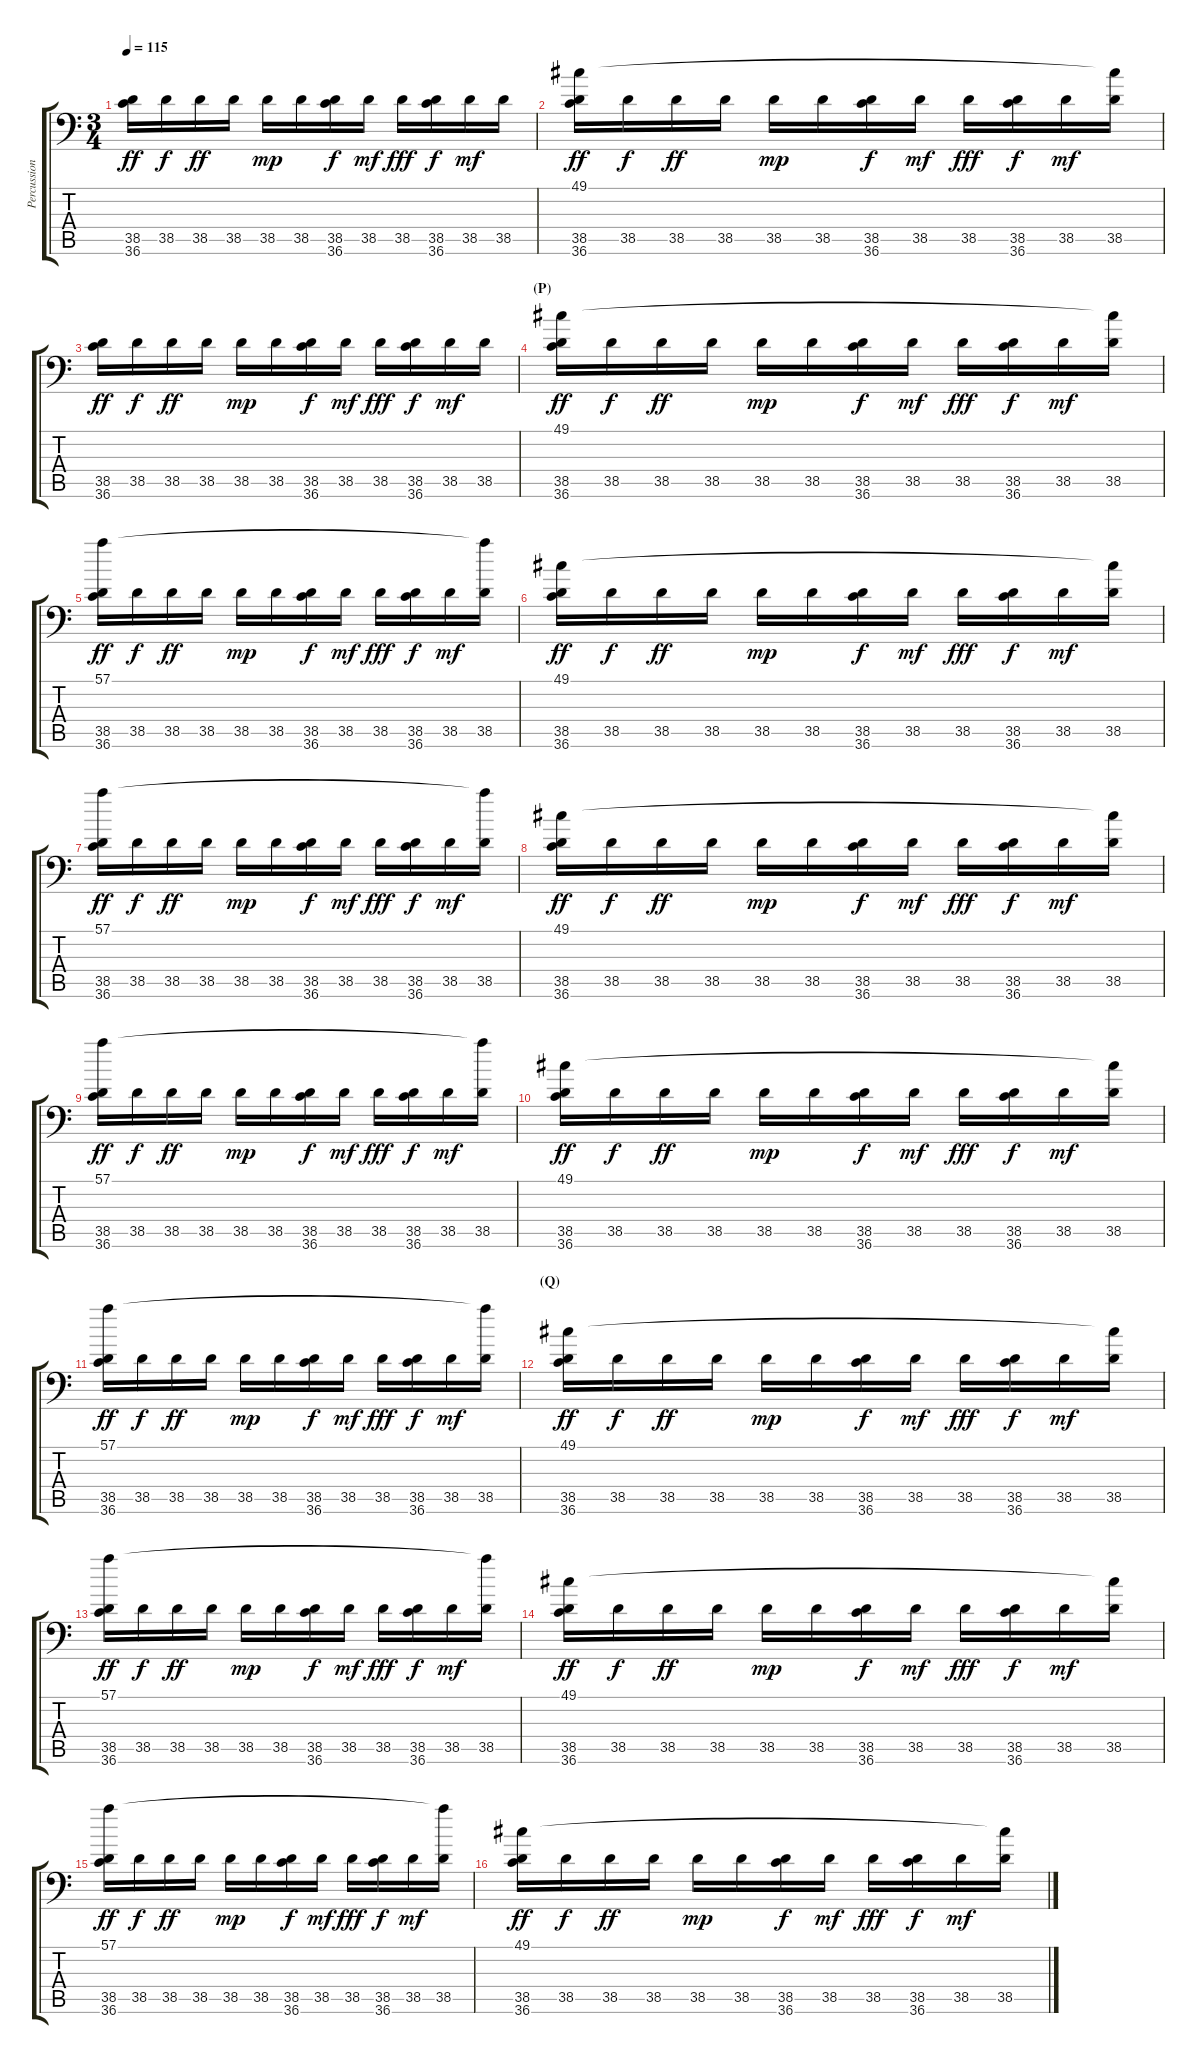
\track ("Percussion" "Percussion") {instrument acousticgrandpiano}
\staff {score tabs}
\tuning (C-1 C-1 C-1 C-1 C-1 C-1) {hide}
\ts (3 4)
\tempo 115
\clef f4
\ks c
(38.5 36.6).16{dy ff} 38.5.16{dy f} 38.5.16{dy ff} 38.5.16 38.5.16{dy mp} 38.5.16 (38.5 36.6).16{dy f} 38.5.16{dy mf} 38.5.16{dy fff} (38.5 36.6).16{dy f} 38.5.16{dy mf} 38.5.16 |
(49.1 38.5 36.6).16{dy ff} 38.5.16{dy f} 38.5.16{dy ff} 38.5.16 38.5.16{dy mp} 38.5.16 (38.5 36.6).16{dy f} 38.5.16{dy mf} 38.5.16{dy fff} (38.5 36.6).16{dy f} 38.5.16{dy mf} (49.1{t} 38.5).16 |
(38.5 36.6).16{dy ff} 38.5.16{dy f} 38.5.16{dy ff} 38.5.16 38.5.16{dy mp} 38.5.16 (38.5 36.6).16{dy f} 38.5.16{dy mf} 38.5.16{dy fff} (38.5 36.6).16{dy f} 38.5.16{dy mf} 38.5.16 |
\section ("" "(P)")
(49.1 38.5 36.6).16{dy ff} 38.5.16{dy f} 38.5.16{dy ff} 38.5.16 38.5.16{dy mp} 38.5.16 (38.5 36.6).16{dy f} 38.5.16{dy mf} 38.5.16{dy fff} (38.5 36.6).16{dy f} 38.5.16{dy mf} (49.1{t} 38.5).16 |
(57.1 38.5 36.6).16{dy ff} 38.5.16{dy f} 38.5.16{dy ff} 38.5.16 38.5.16{dy mp} 38.5.16 (38.5 36.6).16{dy f} 38.5.16{dy mf} 38.5.16{dy fff} (38.5 36.6).16{dy f} 38.5.16{dy mf} (57.1{t} 38.5).16 |
(49.1 38.5 36.6).16{dy ff} 38.5.16{dy f} 38.5.16{dy ff} 38.5.16 38.5.16{dy mp} 38.5.16 (38.5 36.6).16{dy f} 38.5.16{dy mf} 38.5.16{dy fff} (38.5 36.6).16{dy f} 38.5.16{dy mf} (49.1{t} 38.5).16 |
(57.1 38.5 36.6).16{dy ff} 38.5.16{dy f} 38.5.16{dy ff} 38.5.16 38.5.16{dy mp} 38.5.16 (38.5 36.6).16{dy f} 38.5.16{dy mf} 38.5.16{dy fff} (38.5 36.6).16{dy f} 38.5.16{dy mf} (57.1{t} 38.5).16 |
(49.1 38.5 36.6).16{dy ff} 38.5.16{dy f} 38.5.16{dy ff} 38.5.16 38.5.16{dy mp} 38.5.16 (38.5 36.6).16{dy f} 38.5.16{dy mf} 38.5.16{dy fff} (38.5 36.6).16{dy f} 38.5.16{dy mf} (49.1{t} 38.5).16 |
(57.1 38.5 36.6).16{dy ff} 38.5.16{dy f} 38.5.16{dy ff} 38.5.16 38.5.16{dy mp} 38.5.16 (38.5 36.6).16{dy f} 38.5.16{dy mf} 38.5.16{dy fff} (38.5 36.6).16{dy f} 38.5.16{dy mf} (57.1{t} 38.5).16 |
(49.1 38.5 36.6).16{dy ff} 38.5.16{dy f} 38.5.16{dy ff} 38.5.16 38.5.16{dy mp} 38.5.16 (38.5 36.6).16{dy f} 38.5.16{dy mf} 38.5.16{dy fff} (38.5 36.6).16{dy f} 38.5.16{dy mf} (49.1{t} 38.5).16 |
(57.1 38.5 36.6).16{dy ff} 38.5.16{dy f} 38.5.16{dy ff} 38.5.16 38.5.16{dy mp} 38.5.16 (38.5 36.6).16{dy f} 38.5.16{dy mf} 38.5.16{dy fff} (38.5 36.6).16{dy f} 38.5.16{dy mf} (57.1{t} 38.5).16 |
\section ("" "(Q)")
(49.1 38.5 36.6).16{dy ff} 38.5.16{dy f} 38.5.16{dy ff} 38.5.16 38.5.16{dy mp} 38.5.16 (38.5 36.6).16{dy f} 38.5.16{dy mf} 38.5.16{dy fff} (38.5 36.6).16{dy f} 38.5.16{dy mf} (49.1{t} 38.5).16 |
(57.1 38.5 36.6).16{dy ff} 38.5.16{dy f} 38.5.16{dy ff} 38.5.16 38.5.16{dy mp} 38.5.16 (38.5 36.6).16{dy f} 38.5.16{dy mf} 38.5.16{dy fff} (38.5 36.6).16{dy f} 38.5.16{dy mf} (57.1{t} 38.5).16 |
(49.1 38.5 36.6).16{dy ff} 38.5.16{dy f} 38.5.16{dy ff} 38.5.16 38.5.16{dy mp} 38.5.16 (38.5 36.6).16{dy f} 38.5.16{dy mf} 38.5.16{dy fff} (38.5 36.6).16{dy f} 38.5.16{dy mf} (49.1{t} 38.5).16 |
(57.1 38.5 36.6).16{dy ff} 38.5.16{dy f} 38.5.16{dy ff} 38.5.16 38.5.16{dy mp} 38.5.16 (38.5 36.6).16{dy f} 38.5.16{dy mf} 38.5.16{dy fff} (38.5 36.6).16{dy f} 38.5.16{dy mf} (57.1{t} 38.5).16 |
(49.1 38.5 36.6).16{dy ff} 38.5.16{dy f} 38.5.16{dy ff} 38.5.16 38.5.16{dy mp} 38.5.16 (38.5 36.6).16{dy f} 38.5.16{dy mf} 38.5.16{dy fff} (38.5 36.6).16{dy f} 38.5.16{dy mf} (49.1{t} 38.5).16
